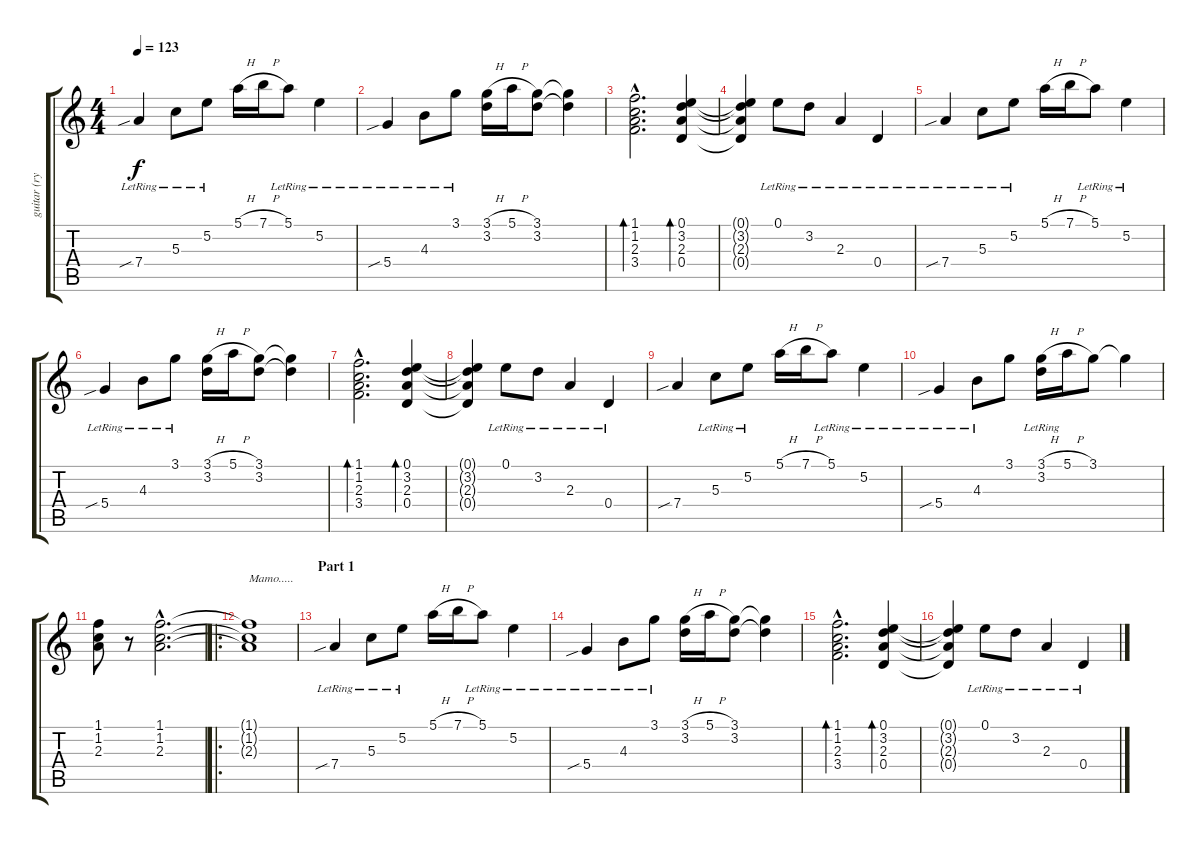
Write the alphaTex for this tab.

\track ("guitar (rytm)" "guitar (ry") {instrument acousticguitarsteel}
\staff {score tabs}
\tuning (E4 B3 G3 D3 A2 E2) {hide}
\ts (4 4)
\tempo 123
\clef g2
\ks c
7.4{sib lr}.4{dy f} 5.3{lr}.8 5.2{lr}.8 5.1{h}.16 7.1{h}.16 5.1{lr}.8 5.2{lr}.4 |
5.4{sib lr}.4 4.3{lr}.8 3.1{lr}.8 (3.1{h} 3.2).16 5.1{h}.16 (3.1 3.2).8 (3.1{t} 3.2{t}).4 |
(1.1{hac} 1.2{hac} 2.3{hac} 3.4{hac}).2{d bd 60} (0.1 3.2 2.3 0.4).4{bd 60} |
(0.1{t} 3.2{t} 2.3{t} 0.4{t}).4 0.1{lr}.8 3.2{lr}.8 2.3{lr}.4 0.4{lr}.4 |
7.4{sib lr}.4 5.3{lr}.8 5.2{lr}.8 5.1{h}.16 7.1{h}.16 5.1{lr}.8 5.2{lr}.4 |
5.4{sib lr}.4 4.3{lr}.8 3.1{lr}.8 (3.1{h} 3.2).16 5.1{h}.16 (3.1 3.2).8 (3.1{t} 3.2{t}).4 |
(1.1{hac} 1.2{hac} 2.3{hac} 3.4{hac}).2{d bd 60} (0.1 3.2 2.3 0.4).4{bd 60} |
(0.1{t} 3.2{t} 2.3{t} 0.4{t}).4 0.1{lr}.8 3.2{lr}.8 2.3{lr}.4 0.4{lr}.4 |
7.4{sib}.4 5.3{lr}.8 5.2{lr}.8 5.1{h}.16 7.1{h}.16 5.1{lr}.8 5.2{lr}.4 |
5.4{sib lr}.4 4.3{lr}.8 3.1.8 (3.1{h} 3.2{lr}).16 5.1{h}.16 3.1.8 3.1{t}.4 |
(1.1 1.2 2.3).8 r.8 (1.1{hac} 1.2{hac} 2.3{hac}).2{d} |
\ro
(1.1{t} 1.2{t} 2.3{t}).1{txt "Mamo....."} |
\section ("" "Part 1")
7.4{sib lr}.4 5.3{lr}.8 5.2{lr}.8 5.1{h}.16 7.1{h}.16 5.1{lr}.8 5.2{lr}.4 |
5.4{sib lr}.4 4.3{lr}.8 3.1{lr}.8 (3.1{h} 3.2).16 5.1{h}.16 (3.1 3.2).8 (3.1{t} 3.2{t}).4 |
(1.1{hac} 1.2{hac} 2.3{hac} 3.4{hac}).2{d bd 60} (0.1 3.2 2.3 0.4).4{bd 60} |
(0.1{t} 3.2{t} 2.3{t} 0.4{t}).4 0.1{lr}.8 3.2{lr}.8 2.3{lr}.4 0.4{lr}.4
